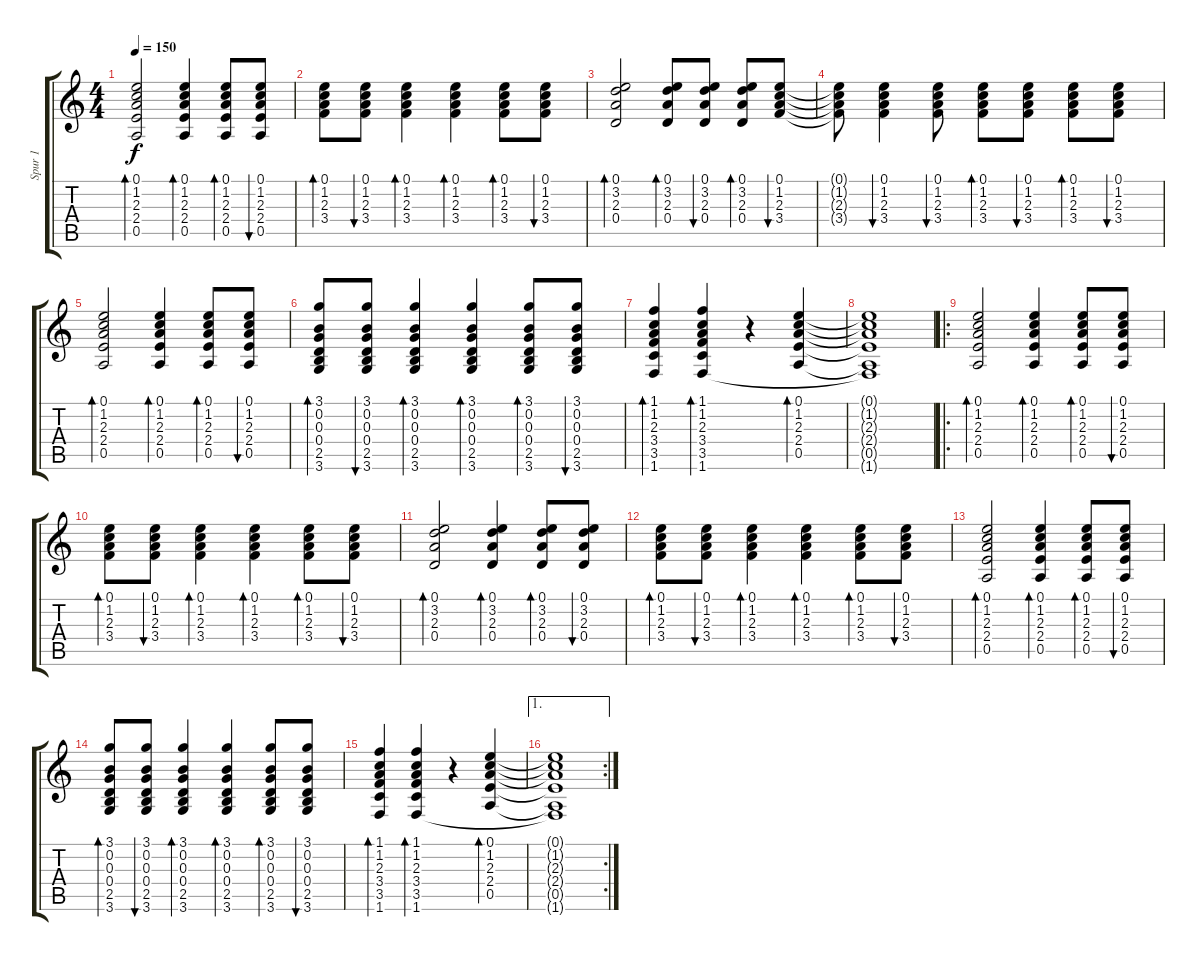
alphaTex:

\track ("Spur 1" "Spur 1") {instrument acousticguitarsteel}
\staff {score tabs}
\tuning (E4 B3 G3 D3 A2 E2) {hide}
\ts (4 4)
\tempo 150
\clef g2
\ks c
(0.1 1.2 2.3 2.4 0.5).2{bd 60 dy f instrument acousticguitarsteel} (0.1 1.2 2.3 2.4 0.5).4{bd 30} (0.1 1.2 2.3 2.4 0.5).8{bd 30} (0.1 1.2 2.3 2.4 0.5).8{bu 30} |
(0.1 1.2 2.3 3.4).8{bd 30} (0.1 1.2 2.3 3.4).8{bu 30} (0.1 1.2 2.3 3.4).4{bd 30} (0.1 1.2 2.3 3.4).4{bd 30} (0.1 1.2 2.3 3.4).8{bd 30} (0.1 1.2 2.3 3.4).8{bu 30} |
(0.1 3.2 2.3 0.4).2{bd 30} (0.1 3.2 2.3 0.4).8{bd 30} (0.1 3.2 2.3 0.4).8{bu 30} (0.1 3.2 2.3 0.4).8{bd 30} (0.1 1.2 2.3 3.4).8{bu 30} |
(0.1{t} 1.2{t} 2.3{t} 3.4{t}).8 (0.1 1.2 2.3 3.4).4{bu 30} (0.1 1.2 2.3 3.4).8{bu 30} (0.1 1.2 2.3 3.4).8{bd 30} (0.1 1.2 2.3 3.4).8{bu 30} (0.1 1.2 2.3 3.4).8{bd 30} (0.1 1.2 2.3 3.4).8{bu 30} |
(0.1 1.2 2.3 2.4 0.5).2{bd 30} (0.1 1.2 2.3 2.4 0.5).4{bd 30} (0.1 1.2 2.3 2.4 0.5).8{bd 30} (0.1 1.2 2.3 2.4 0.5).8{bu 30} |
(3.1 0.2 0.3 0.4 2.5 3.6).8{bd 30} (3.1 0.2 0.3 0.4 2.5 3.6).8{bu 30} (3.1 0.2 0.3 0.4 2.5 3.6).4{bd 30} (3.1 0.2 0.3 0.4 2.5 3.6).4{bd 30} (3.1 0.2 0.3 0.4 2.5 3.6).8{bd 30} (3.1 0.2 0.3 0.4 2.5 3.6).8{bu 30} |
(1.1 1.2 2.3 3.4 3.5 1.6).4{bd 30} (1.1 1.2 2.3 3.4 3.5 1.6).4{bd 30} r.4 (0.1 1.2 2.3 2.4 0.5).4{bd 480} |
(0.1{t} 1.2{t} 2.3{t} 2.4{t} 0.5{t} 1.6{t}).1 |
\ro
(0.1 1.2 2.3 2.4 0.5).2{bd 30} (0.1 1.2 2.3 2.4 0.5).4{bd 30} (0.1 1.2 2.3 2.4 0.5).8{bd 30} (0.1 1.2 2.3 2.4 0.5).8{bu 30} |
(0.1 1.2 2.3 3.4).8{bd 30} (0.1 1.2 2.3 3.4).8{bu 30} (0.1 1.2 2.3 3.4).4{bd 30} (0.1 1.2 2.3 3.4).4{bd 30} (0.1 1.2 2.3 3.4).8{bd 30} (0.1 1.2 2.3 3.4).8{bu 30} |
(0.1 3.2 2.3 0.4).2{bd 30} (0.1 3.2 2.3 0.4).4{bd 30} (0.1 3.2 2.3 0.4).8{bd 30} (0.1 3.2 2.3 0.4).8{bu 30} |
(0.1 1.2 2.3 3.4).8{bd 30} (0.1 1.2 2.3 3.4).8{bu 30} (0.1 1.2 2.3 3.4).4{bd 30} (0.1 1.2 2.3 3.4).4{bd 30} (0.1 1.2 2.3 3.4).8{bd 30} (0.1 1.2 2.3 3.4).8{bu 30} |
(0.1 1.2 2.3 2.4 0.5).2{bd 30} (0.1 1.2 2.3 2.4 0.5).4{bd 30} (0.1 1.2 2.3 2.4 0.5).8{bd 30} (0.1 1.2 2.3 2.4 0.5).8{bu 30} |
(3.1 0.2 0.3 0.4 2.5 3.6).8{bd 30} (3.1 0.2 0.3 0.4 2.5 3.6).8{bu 30} (3.1 0.2 0.3 0.4 2.5 3.6).4{bd 30} (3.1 0.2 0.3 0.4 2.5 3.6).4{bd 30} (3.1 0.2 0.3 0.4 2.5 3.6).8{bd 30} (3.1 0.2 0.3 0.4 2.5 3.6).8{bu 30} |
(1.1 1.2 2.3 3.4 3.5 1.6).4{bd 30} (1.1 1.2 2.3 3.4 3.5 1.6).4{bd 30} r.4 (0.1 1.2 2.3 2.4 0.5).4{bd 480} |
\ae 1
\rc 2
(0.1{t} 1.2{t} 2.3{t} 2.4{t} 0.5{t} 1.6{t}).1
